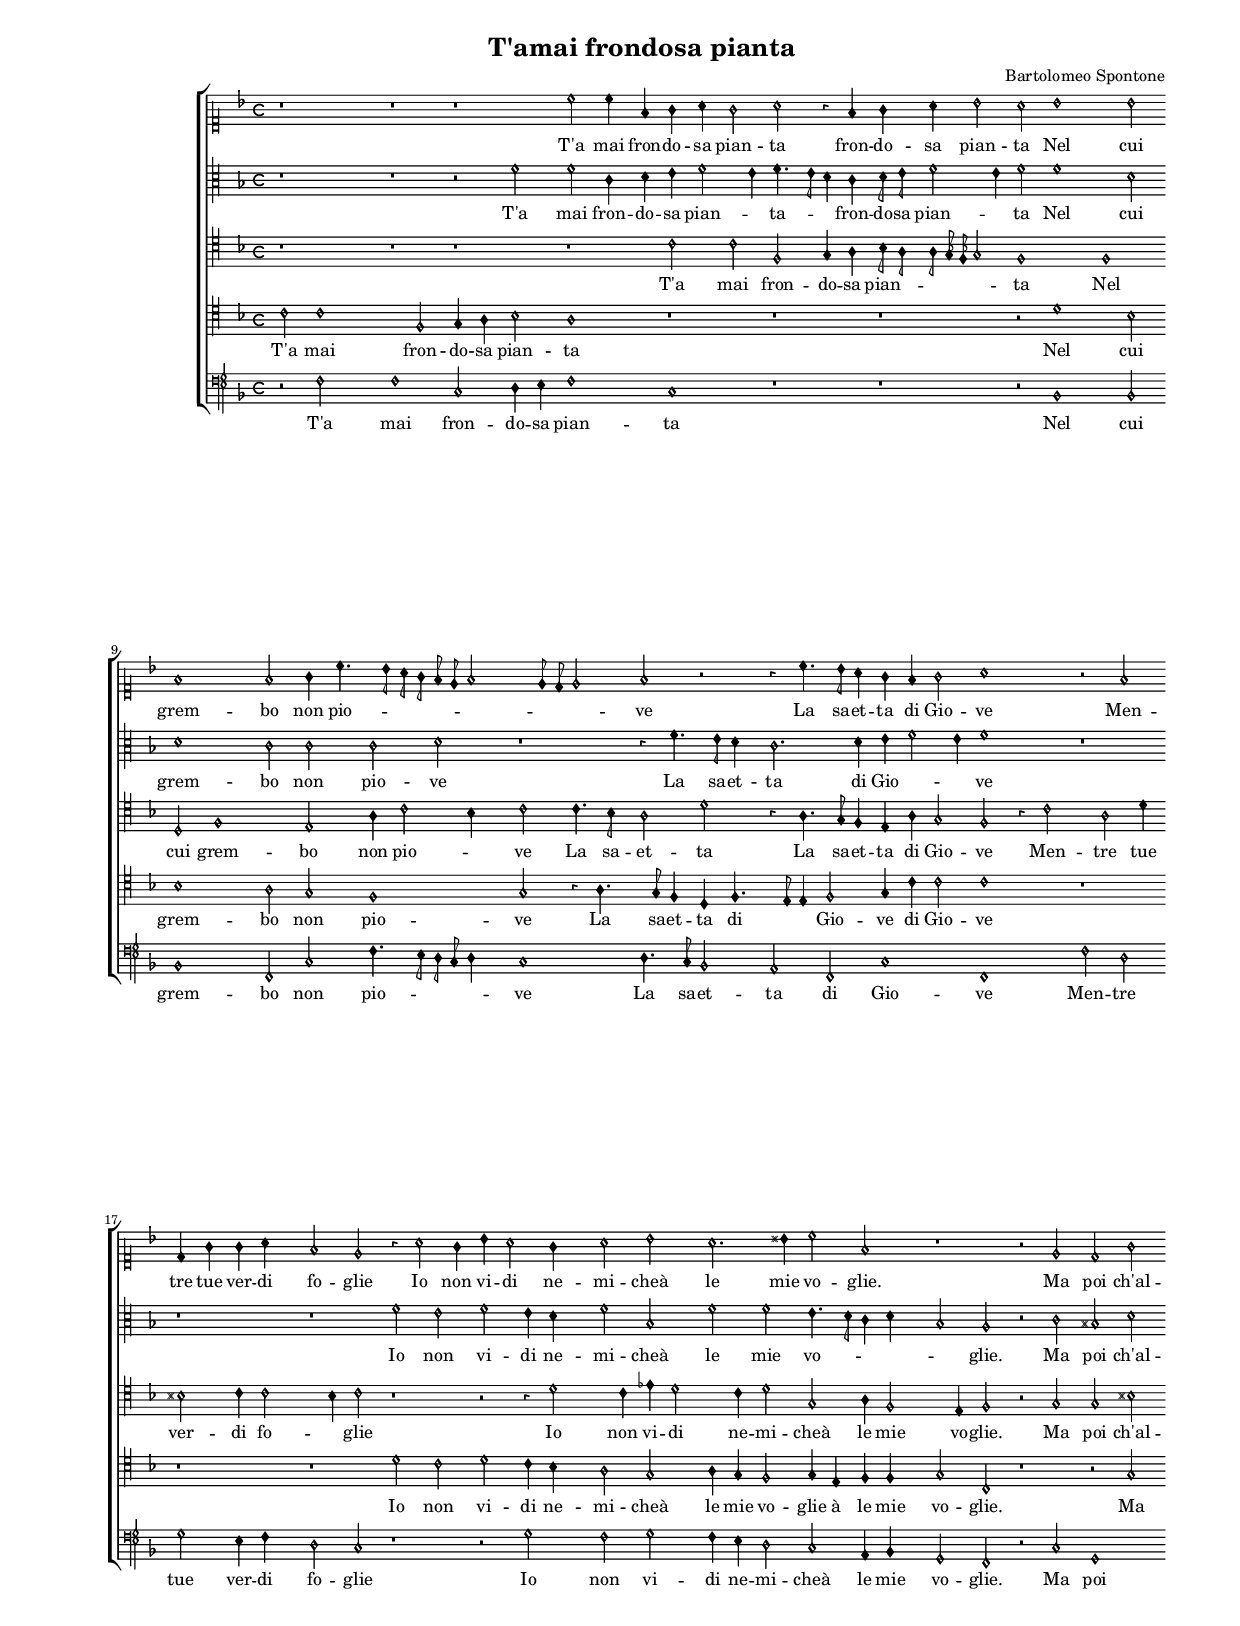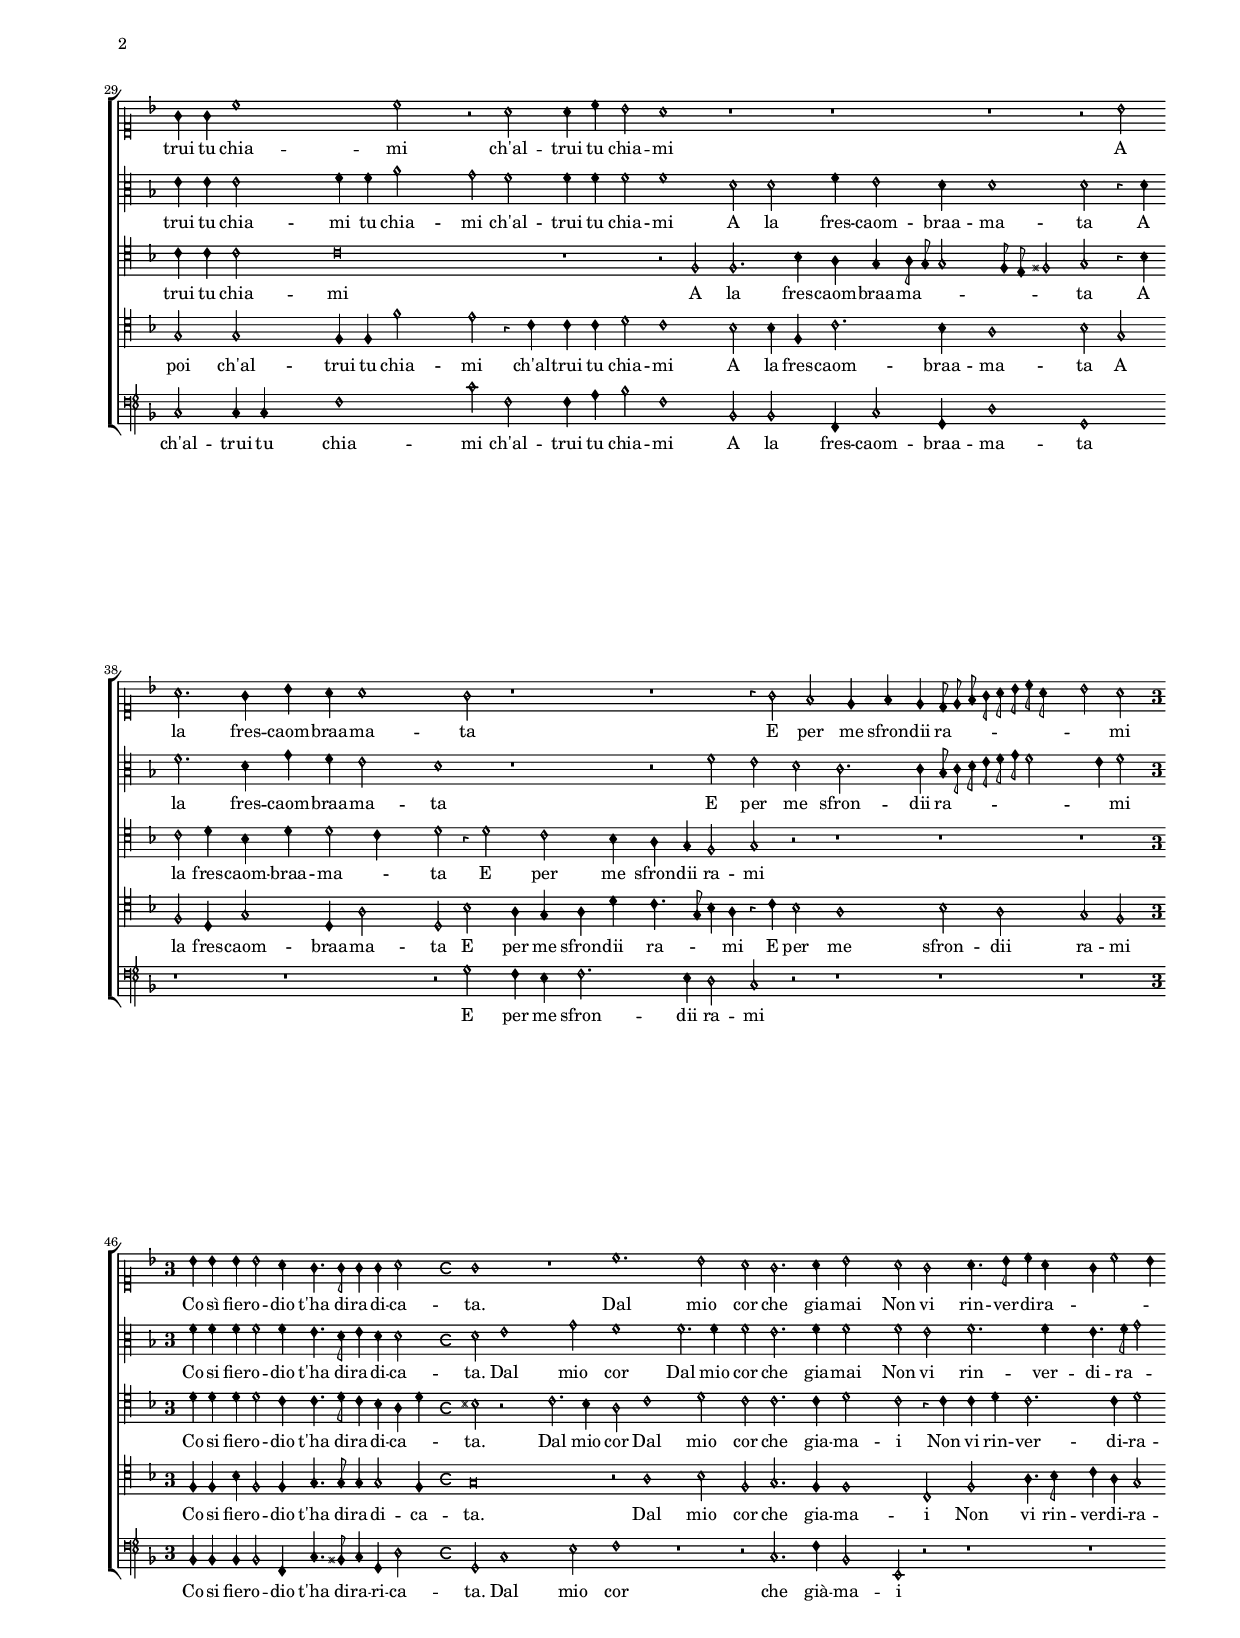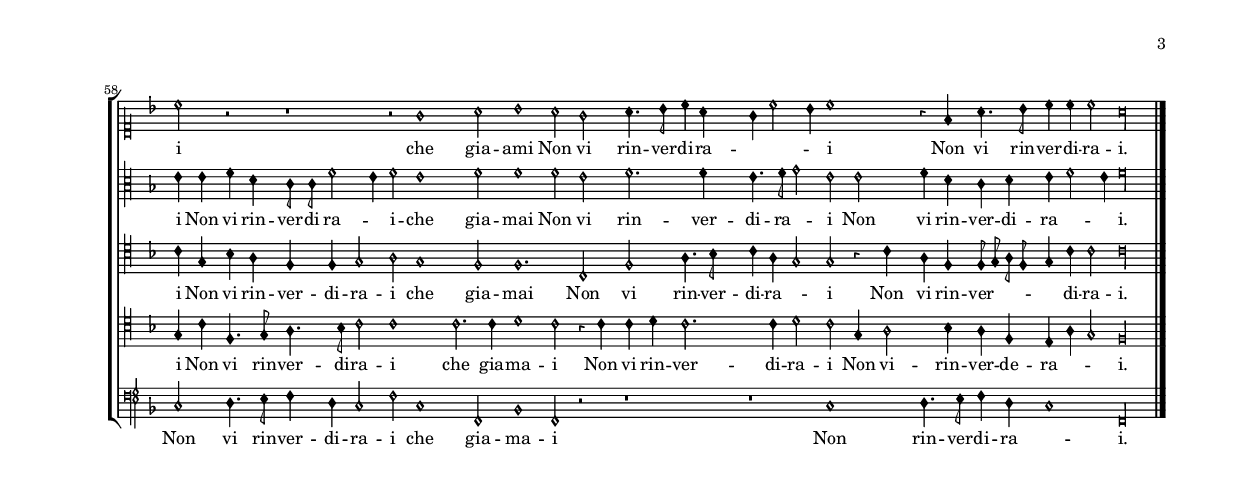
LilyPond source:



\version "2.12.0"





#(set-default-paper-size "a4")




\paper {
 top-system-spacing #'basic-distance = #10
  system-system-spacing #'basic-distance = #35
  last-bottom-spacing #'basic-distance = #10


  line-width    = 177.348\mm

  left-margin   = 19.9965\mm

  top-margin    = 12.656\mm

  bottom-margin = 12.656\mm

  %%indent = 0 \mm 

  %%set to ##t if your score is less than one page:
 
  ragged-last-bottom = ##t
 
  ragged-bottom = ##f
  %% system-separator-markup = \slashSeparator 
  
}




\header {

    title = "T'amai frondosa pianta"

    composer = "Bartolomeo Spontone"
    
}





AvoiceAA = \relative c'{

\set Score.defaultBarType = "empty"
\override Staff.TimeSignature #'style = #'neomensural
\override Staff.Accidental #'glyph-name-alist = #alteration-mensural-glyph-name-alist
\override Stem #'flag-style = #'mensural
\override Stem #'thickness = #1.0
   \override Voice.NoteHead #'style = #'petrucci
\override Voice.Rest #'style = #'neomensural
\override Score.SpacingSpanner #'spacing-increment = #1.0 % tight spacing     
%% esto se usa para omitir el corchete   override Score.SystemStartBracket #'transparent = ##t
       \clef "petrucci-c1"
   
 
    \key f \major 
    
 
    \time 4/4
\autoBeamOff

\cadenzaOn
 
    r1 s2 
\cadenzaOff
   | % 
     r1 | % 2 
     r1 | % 3
    c'2 c4 f,      | % 4

    g a g2      | % 5
 
   a r4 f      | % 6
 
   g a bes2         | % 7

\set Score.currentBarNumber = #8
\cadenzaOn
    a bes1  
 \cadenzaOff
     | % 8
 
   s2 bes      | % 9
 
\cadenzaOn
   f1  s2 
  \cadenzaOff
      | % 10
 
 \cadenzaOn
  f2 g4 c4. 
   \cadenzaOff
    | % 11
 
\cadenzaOn
   s8 bes a g f e f2 
    \cadenzaOff
     | % 12

\cadenzaOn
    s4 e8 d e2  s8 
  \cadenzaOff
        | % 13

\set Score.currentBarNumber = #14
\cadenzaOn
    f2 r  s8 
   \cadenzaOff
   | % 14
 
   r4 c'4. bes8 a4      | % 15
 
   g f g2      | % 16
 
\cadenzaOn
   a1  s4 
   \cadenzaOff
   | % 17

    r2 f      | % 18
 
\cadenzaOn
   d4 g g a s4 
   \cadenzaOff
         | % 19
 
\set Score.currentBarNumber = #20
   f2 e      | % 20
 
   r4 a2 g4      | % 21
 
\cadenzaOn
   bes a2 g4  s4 
   \cadenzaOff
   | % 22
 
\cadenzaOn
   a2 bes  s4 
    \cadenzaOff
   | % 23
 
   a2. bis4      | % 24

\cadenzaOn
    c2 f,  s4 
 \cadenzaOff
         | % 25

\set Score.currentBarNumber = #26
    r1  | % 
 
   r2 e      | % 27
  
  d g      | % 28

\cadenzaOn
    g4 g c1  
   \cadenzaOff
    | % 29
 
 \cadenzaOn
   s2 c  s1  
   \cadenzaOff
      | % 30
 
   r2 a         | % 31
 
\set Score.currentBarNumber = #32
   a4 c bes2      | % 32
 
   a1      | % 33
  
  r1  | % 
 
\cadenzaOn
  r1 s4 
 \cadenzaOff
  | % 35 
  r1 | % 36 
  r2 bes         | % 37
 
\set Score.currentBarNumber = #38
\cadenzaOn
   a2. g4  s4 
 \cadenzaOff
     | % 38
 
\cadenzaOn
   bes a a1  
   \cadenzaOff
   | % 39

\cadenzaOn
    s2 g  s4 
     \cadenzaOff
   | % 40
  
\cadenzaOn
  r1  s4 
  \cadenzaOff
   | % 
 
  r1 | % 42
\cadenzaOn
   r4 g2 f2  
   \cadenzaOff
       | % 43
 
\set Score.currentBarNumber = #44
   s4 e f e      | % 44
 
\cadenzaOn
   d8 e f g a bes c a  s4 
  \cadenzaOff
    | % 45
 
   bes2 a      | % 46
 
\override Staff.TimeSignature #'style = #'single-digit
  \time 3/2
  bes4 bes bes bes2 a4    | % 47

  g4. g8 g4 g a2     | % 48
 
  % Revert to default style:
  \revert Staff.TimeSignature #'style
\override Staff.TimeSignature #'style = #'neomensural
\time 4/4
  \cadenzaOn
  g1  s1     
   \cadenzaOff
     | % 49

\set Score.currentBarNumber = #50
    r1  | % 

\cadenzaOn
    c1.  
  \cadenzaOff
     | % 51
 
   s2 bes      | % 52
 
\cadenzaOn
   a g2.  
  \cadenzaOff
     | % 53
 
\cadenzaOn
   s4 a bes2   s2 
  \cadenzaOff
     | % 54
 
   a g      | % 55
 
\cadenzaOn
   a4. bes8 c4 a s4 
  \cadenzaOff
         | % 56
  
\set Score.currentBarNumber = #57
  g c2 bes4      | % 57
  
  c2 r      | % 58
 
   r1  | %
\cadenzaOn
 
    r2 g1  
   \cadenzaOff
   | % 60

    s2 a      | % 61
 
\cadenzaOn
   bes1  s2 
     \cadenzaOff
   | % 62

    a2 g         | % 63
 
\set Score.currentBarNumber = #64
\cadenzaOn
   a4. bes8 c4 a   s4 
     \cadenzaOff
  | % 64
 
   g c2 bes4      | % 65
 
\cadenzaOn
   c1  s4 
     \cadenzaOff
    | % 66
 
   r4 f, a4. bes8      | % 67
 
   c4 c c2     | % 68
 
   a\longa  \bar "|." 
\override Staff.BarLine #'transparent = ##f

}% end of last bar in partorvoice

 





AvoiceBA = \relative c{

   \override Staff.TimeSignature #'style = #'neomensural
\override Staff.Accidental #'glyph-name-alist = #alteration-mensural-glyph-name-alist
\override Stem #'flag-style = #'mensural
\override Stem #'thickness = #1.0
   \override Voice.NoteHead #'style = #'petrucci
\override Voice.Rest #'style = #'neomensural  
\override Score.SpacingSpanner #'spacing-increment = #1.0 % tight spacing     
  \clef "petrucci-c3"
 
    \key f \major 
    

    \time 4/4 
\autoBeamOff


\cadenzaOn
    r1 s2 
\cadenzaOff
   | % 
    r1 | % 2

    r2 f'      | % 3
 
   f c4 d      | % 4
  
  e f2 e4      | % 5
 
   f4. e8 d4 c      | % 6
 
   d8 e f2 e4      | % 7
  
\cadenzaOn
  f2 f1  
  \cadenzaOff
    | % 8
  
  s2 d      | % 9
  
\cadenzaOn
  d1   s2 
   \cadenzaOff
    | % 10
  
\cadenzaOn
  c2 c   s8 
   \cadenzaOff
   | % 11
 
\cadenzaOn
   c2 d  s4 
   \cadenzaOff
   | % 12
 
\cadenzaOn
   r1  s8 
  \cadenzaOff
  | %
\cadenzaOn
 
    r4 f4. e8 d4  s8 
   \cadenzaOff
    | % 14
 
   c2. d4      | % 15
 
   e f2 e4      | % 16

\cadenzaOn
    f1   s4 
  \cadenzaOff
   | % 17
 
   r1  | % 
\cadenzaOn
   r1 s4 
  \cadenzaOff
   | % 19 
   r1 | % 20
    f2 e      | % 21
  
\cadenzaOn
  f e4 d  s4 
   \cadenzaOff
    | % 22
 
\cadenzaOn
   f2 bes, s4  
     \cadenzaOff
  | % 23
 
   f'2 f      | % 24
 
\cadenzaOn
   e4. d8 c4 d   s4 
   \cadenzaOff
   | % 25
 
   bes2 a      | % 26
 
   r c      | % 27

    bis d      | % 28
 
\cadenzaOn
   e4 e e2  s2 
   \cadenzaOff
   | % 29
 
 \cadenzaOn
   f4 f a2  s1  
    \cadenzaOff
     | % 30
 
   g2 f      | % 31
 
   f4 f f2      | % 32
 
   f1      | % 33
 
   d2 d      | % 34
 
\cadenzaOn
   f4 e2 d4   s4 
   \cadenzaOff
    | % 35
 
   d1      | % 36
  
  d2 r4 d      | % 37
 
\cadenzaOn
   f2. d4  s4 
   \cadenzaOff
   | % 38
  
\cadenzaOn
  g f e2  s2 
    \cadenzaOff
    | % 39
 
\cadenzaOn
   d1   s4 
   \cadenzaOff
    | % 40
 
\cadenzaOn
   r1 s4 
  \cadenzaOff
   | % 
 
   r2 f      | % 42
 
\cadenzaOn
   e d  s4 
     \cadenzaOff
  | % 43
 
   c2. c4      | % 44
 
\cadenzaOn
   bes8 c d e f g f2   
   \cadenzaOff
   | % 45

    s4 e f2      | % 46
 
\override Staff.TimeSignature #'style = #'single-digit
  \time 3/2
 f4 f f f2 f4     | % 47

 e4. d8 e4 d d2      | % 48
 
  % Revert to default style:
  \revert Staff.TimeSignature #'style
\override Staff.TimeSignature #'style = #'neomensural
\time 4/4
\cadenzaOn
d2 e1 s2  
  \cadenzaOff
      | % 49
 
   s2 g      | % 50
 
\cadenzaOn
   f1   s2 
  \cadenzaOff
   | % 51
 
   f2. f4      | % 52
 
\cadenzaOn
   f2 e2. 
     \cadenzaOff
   | % 53
 
\cadenzaOn
   s4 f f2  s2 
   \cadenzaOff
   | % 54
 
   f e      | % 55
 
\cadenzaOn
   f2. f4  s4 
   \cadenzaOff
     | % 56
 
   e4. f8 g2      | % 57
 
   e4 e f d      | % 58
 
   c8 c f2 e4      | % 59

\cadenzaOn
    f2 e1  
    \cadenzaOff
    | % 60
  
  s2 f      | % 61
 
\cadenzaOn
   f1  s2 
     \cadenzaOff
    | % 62
 
   f2 e      | % 63
 
\cadenzaOn
   f2. f4  s4 
   \cadenzaOff
     | % 64
 
   e4. f8 g2      | % 65
 
\cadenzaOn
   e e  s4 
   \cadenzaOff
     | % 66
 
   f4 d c d      | % 67
 
   e f2 e4    | % 68

    f\longa  \bar "|." 
\override Staff.BarLine #'transparent = ##f
}% end of last bar in partorvoice

 






AvoiceCA = \relative c{

 \override Staff.TimeSignature #'style = #'neomensural
\override Staff.Accidental #'glyph-name-alist = #alteration-mensural-glyph-name-alist
\override Stem #'flag-style = #'mensural
\override Stem #'thickness = #1.0
   \override Voice.NoteHead #'style = #'petrucci
\override Voice.Rest #'style = #'neomensural
\override Score.SpacingSpanner #'spacing-increment = #1.0 % tight spacing     
    \clef "petrucci-c4"
 
    \key f \major 
    

    \time 4/4 

\autoBeamOff

\cadenzaOn
    r1 s2 
\cadenzaOff
   | % 
 
    r1 | % 2 
    r1 | % 3 
    r1 | % 4
   c'2 c      | % 5
 
   f, g4 a      | % 6
 
   bes8 a a g16 f g2      | % 7
 
\cadenzaOn
   f1   s2  
 \cadenzaOff
  | % 8
 
   f1      | % 9
 
\cadenzaOn
   d2 f1 
   \cadenzaOff
     | % 10
  
\cadenzaOn
  s2 e  s8 
    \cadenzaOff
   | % 11
 
\cadenzaOn
   a4 c2 bes4  s4 
     \cadenzaOff
    | % 12
 
\cadenzaOn
   c2 c4. bes8  s8 
     \cadenzaOff
    | % 13
 
\cadenzaOn
   a2 d  s8 
   \cadenzaOff
     | % 14
 
   r4 a4. g8 f4      | % 15
 
   e a g2      | % 16
 
\cadenzaOn
   f r4 c'2  
   \cadenzaOff
    | % 17
  
  s4 a2 d4      | % 18
 
\cadenzaOn
   bis2 c4 c2  
   \cadenzaOff
    | % 19
 
   s4  bis c2      | % 20
 
   r1  | % 

\cadenzaOn
    r2 r4 d2 
    \cadenzaOff
    | % 22
 
\cadenzaOn
   s4 c ees d2  
   \cadenzaOff
     | % 23
 
   s4 c d2      | % 24
 
\cadenzaOn
   g, a4 f2  
    \cadenzaOff
    | % 25
 
   s4 e f2      | % 26
 
   r g      | % 27
 
   g bis      | % 28
 
\cadenzaOn
   c4 c c2 s2 
    \cadenzaOff
     | % 29

\cadenzaOn
    c\breve  
    \cadenzaOff
       | % 30
 
   s1      | % 31
 
   r1  | % 

    r2 f,      | % 33
 
   f2. bes4      | % 34
 
\cadenzaOn
   a g a8 g g2  
    \cadenzaOff
    | % 35
 
   s4 f8 e fis2      | % 36
 
   g r4 bes      | % 37
 
\cadenzaOn
   c2 d4 bes  s4 
    \cadenzaOff
    | % 38
 
\cadenzaOn
   d d2 c4  s2 
     \cadenzaOff
    | % 39
  
\cadenzaOn
  d2 r4 d2  
    \cadenzaOff
    | % 40

\cadenzaOn
    s4 c2 bes4  s4 
     \cadenzaOff
    | % 41
 
   a g f2      | % 42
 
\cadenzaOn
   g r  s4 
     \cadenzaOff
   | % 43
  
  r1  | % 

\cadenzaOn
  r1 s4 
  \cadenzaOff
   | % 45 
  r1 | % 46
\override Staff.TimeSignature #'style = #'single-digit
  \time 3/2
 d'4 d d d2 c4    | % 47
 
 c4. d8 c4 bes a d      | % 48
 
  % Revert to default style:
  \revert Staff.TimeSignature #'style
\override Staff.TimeSignature #'style = #'neomensural
\time 4/4
   \cadenzaOn
   bis2 r  s1  
  \cadenzaOff
     | % 49
  
  c2. bis4      | % 50
 
\cadenzaOn
   a2 c1  
   \cadenzaOff
    | % 51
 
   s2 d      | % 52
 
\cadenzaOn
   c c2. 
    \cadenzaOff
    | % 53
 
\cadenzaOn
   s4 c d2  s2 
   \cadenzaOff
     | % 54

    c r4 c      | % 55
  
\cadenzaOn
  c d c2. 
    \cadenzaOff
    | % 56
 
   s4 c d2      | % 57
 
   c4 g bes a      | % 58
 
   f f g2      | % 59
 
\cadenzaOn
   a g1  
    \cadenzaOff
   | % 60
 
   s2 f      | % 61
 
\cadenzaOn
   f1.  
   \cadenzaOff
    | % 62
 
   s2 c      | % 63
 
\cadenzaOn
   f a4. bes8  s4 
  \cadenzaOff
     | % 64

    c4 a g2      | % 65
 
 \cadenzaOn
  g r4 c  s4 
  \cadenzaOff
     | % 66
 
   a f f8 g a f      | % 67

    g4 c c2    | % 68
 
   c\longa  \bar "|." 
\override Staff.BarLine #'transparent = ##f
}% end of last bar in partorvoice

 






AvoiceDA = \relative c{

   \override Staff.TimeSignature #'style = #'neomensural
\override Staff.Accidental #'glyph-name-alist = #alteration-mensural-glyph-name-alist
\override Stem #'flag-style = #'mensural
\override Stem #'thickness = #1.0
   \override Voice.NoteHead #'style = #'petrucci
\override Voice.Rest #'style = #'neomensural
\override Score.SpacingSpanner #'spacing-increment = #1.0 % tight spacing     
    \clef "petrucci-c4"

 
    \key f \major 
    
 
    \time 4/4 
\autoBeamOff


\cadenzaOn
    c'2 c1  
\cadenzaOff
      | % 1
 
   s2 f,      | % 2
  
  g4 a bes2      | % 3
  
  a1      | % 4
 
   r1  | % 
 
   r1 | % 6 
   r1 | % 7 
\cadenzaOn
   r2 d1  
 \cadenzaOff
     | % 8
 
   s2 bes      | % 9
 
\cadenzaOn
   bes1  s2 
  \cadenzaOff
     | % 10
 
\cadenzaOn
   a2 g  s8 
    \cadenzaOff
    | % 11
 
\cadenzaOn
   f1   s4 
  \cadenzaOff
    | % 12
 
\cadenzaOn
   g2 r4 a4. 
    \cadenzaOff
     | % 13
 
\cadenzaOn
   s8 g f4 d f4. 
     \cadenzaOff
    | % 14
 
   s8 e e4 f2      | % 15
 
   g4 c c2      | % 16
 
\cadenzaOn
   c1   s4 
    \cadenzaOff
    | % 17
 
   r1  | % 

\cadenzaOn
   r1 s4 
  \cadenzaOff
  | % 19 
   r1 | % 20
    d2 c      | % 21
 
\cadenzaOn
   d c4 bes  s4 
   \cadenzaOff
    | % 22
 
\cadenzaOn
   a2 g  s4 
    \cadenzaOff
    | % 23

    a4 g f2      | % 24
 
\cadenzaOn
   g4 e f f  s4 
   \cadenzaOff
    | % 25
 
   g2 c,      | % 26

    r1  | % 
 
   r2 g'      | % 28
 
\cadenzaOn
   g g  s2 
    \cadenzaOff
    | % 29
 
 \cadenzaOn
   f4 f f'2 s1  
    \cadenzaOff
      | % 30
 
   e2 r4 c      | % 31
  
  c c d2      | % 32
 
   c1      | % 33

    bes2 bes4 f      | % 34
 
\cadenzaOn
   c'2. bes4   s4 
    \cadenzaOff
    | % 35
 
   a1      | % 36
 
   bes2 g      | % 37
 
\cadenzaOn
   f d4 g2 
   \cadenzaOff
      | % 38
 
\cadenzaOn
   s4 d a'2  s2 
   \cadenzaOff
   | % 39
 
\cadenzaOn
   d, bes'  s4 
    \cadenzaOff
    | % 40
 
\cadenzaOn
   a4 g a d  s4 
    \cadenzaOff
   | % 41
 
   c4. g8 bes4 a      | % 42
 
\cadenzaOn
   r c bes2   s4 
     \cadenzaOff
   | % 43
  
  a1      | % 44
 
\cadenzaOn
   bes2 a   s4 
  \cadenzaOff
  | % 45
 
   g2 f      | % 46
 
\override Staff.TimeSignature #'style = #'single-digit
  \time 3/2
 f4 f bes f2 f4     | % 47
 
  g4. g8 g4 g2 f4     | % 48
 
  % Revert to default style:
  \revert Staff.TimeSignature #'style
\override Staff.TimeSignature #'style = #'neomensural
\time 4/4
  \cadenzaOn
  g\breve  
     \cadenzaOff
  | % 49
 
   s1      | % 50
 
\cadenzaOn
   r2 a1  
   \cadenzaOff
   | % 51

    s2 bes      | % 52
 
\cadenzaOn
   f g2. 
    \cadenzaOff
    | % 53
 
\cadenzaOn
   s4 f f1  
   \cadenzaOff
    | % 54
 
   s2 c      | % 55
 
\cadenzaOn
   f a4. bes8   s4 
   \cadenzaOff
   | % 56
  
  c4 a g2      | % 57
 
   g4 c f,4. g8      | % 58
 
   a4. bes8 c2      | % 59
 
\cadenzaOn
   c1   s2 
   \cadenzaOff
   | % 60
 
   c2. c4      | % 61
 
\cadenzaOn
   d1  s2 
   \cadenzaOff
   | % 62
 
   c2 r4 c      | % 63
 
\cadenzaOn
   c d c2.  
    \cadenzaOff
    | % 64

    s4 c d2      | % 65
  
\cadenzaOn
  c g4 a2  
   \cadenzaOff
      | % 66
 
   s4 bes a f      | % 67
 
   e a g2      | % 68

    f\longa  \bar "|." 
\override Staff.BarLine #'transparent = ##f
}% end of last bar in partorvoice

 





AvoiceEA = \relative c{

    \override Staff.TimeSignature #'style = #'neomensural
\override Staff.Accidental #'glyph-name-alist = #alteration-mensural-glyph-name-alist
\override Stem #'flag-style = #'mensural
\override Stem #'thickness = #1.0
   \override Voice.NoteHead #'style = #'petrucci
\override Voice.Rest #'style = #'neomensural
\override Score.SpacingSpanner #'spacing-increment = #1.0 % tight spacing 
      \clef "petrucci-f4" 
    \key f \major 
    
 
    \time 4/4 

\autoBeamOff

\cadenzaOn
    r2 f   s2 
\cadenzaOff
      | % 1
  
  f1      | % 2
  
  c2 d4 e      | % 3
  
  f1      | % 4
  
  c      | % 5
  
  r1  | % 
 
  r1 | % 7
\cadenzaOn
   r2 bes1   
 \cadenzaOff
     | % 8
 
   s2 bes      | % 9
 
\cadenzaOn
   bes1 s2 
   \cadenzaOff
     | % 10
 
\cadenzaOn
   f2 c'  s8 
    \cadenzaOff
    | % 11

\cadenzaOn
   f4. e8 d c d4   s4 
    \cadenzaOff
    | % 12

\cadenzaOn
    c1  s8 
    \cadenzaOff
    | % 13
 
\cadenzaOn
   d4. c8 bes2  s8  
     \cadenzaOff
  | % 14
 
   a2 f      | % 15
  
  c'1      | % 16
 
 \cadenzaOn
  f,   s4 
     \cadenzaOff
   | % 17
 
   f'2 d      | % 18
 
\cadenzaOn
   g e4 f   s4 
    \cadenzaOff
    | % 19
 
   d2 c      | % 20
 
   r1  | % 
 
\cadenzaOn
   r2 g'  s4 
   \cadenzaOff
    | % 22
 
\cadenzaOn
   f2 g   s4 
   \cadenzaOff
   | % 23
  
  f4 e d2      | % 24
 
\cadenzaOn
   c a4 bes  s4 
   \cadenzaOff
   | % 25
  
  g2 f      | % 26
 
   r c'      | % 27
  
  g1      | % 28

\cadenzaOn
    c2 c4 c  s2 
     \cadenzaOff
    | % 29
  
  \cadenzaOn
  f1   s1  
      \cadenzaOff
    | % 30
 
   c'2 f,      | % 31
 
   f4 a bes2      | % 32
 
   f1      | % 33

    bes,2 bes      | % 34

\cadenzaOn
    f4 c'2 g4   s4 
    \cadenzaOff
   | % 35

    d'1      | % 36
 
   g,      | % 37
 
\cadenzaOn
   r1 s4 
   \cadenzaOff
   | % 

\cadenzaOn
   r1 s2 
  \cadenzaOff
  | % 39
\cadenzaOn
    r2 g'  s4 
    \cadenzaOff
  | % 40
 
\cadenzaOn
   f4 e f2.  
   \cadenzaOff
     | % 41
 
   s4 e d2      | % 42
 
\cadenzaOn
   c r  s4 
   \cadenzaOff
     | % 43
  
  r1   | % 
  
\cadenzaOn
  r1 s4 
  \cadenzaOff
    | % 45 
  r1 | % 46
\override Staff.TimeSignature #'style = #'single-digit
  \time 3/2
 bes4 bes bes bes2 f4      | % 47
 
  c'4. bis8 c4 g d'2    | % 48
 
  % Revert to default style:
  \revert Staff.TimeSignature #'style
\override Staff.TimeSignature #'style = #'neomensural
\time 4/4
   \cadenzaOn
   g,2 c1 s2  
  \cadenzaOff
      | % 49
 
   s2 e      | % 50

\cadenzaOn
    f1  s2 
   \cadenzaOff
    | % 51
 
   r1  | % 

\cadenzaOn
    r2 c2.   
  \cadenzaOff
    | % 53

\cadenzaOn
    s4 f bes,2  s2 
   \cadenzaOff
   | % 54
 
   e, r      | % 55
 
\cadenzaOn
   r1 s4 
 \cadenzaOff
   | % 
 
   r1 | % 57
   c'2 d4. e8      | % 58
 
   f4 d c2      | % 59
 
\cadenzaOn
   f c1 
    \cadenzaOff
   | % 60
 
   s2 f,      | % 61
 
\cadenzaOn
   bes1  s2 
     \cadenzaOff
    | % 62
 
   f2 r      | % 63
 
\cadenzaOn
   r1 s4 
   \cadenzaOff
   | % 
   r1 | % 65
\cadenzaOn
    c'1   s4 
   \cadenzaOff
   | % 66
 
   d4. e8 f4 d      | % 67
 
   c1     | % 68
 
   f,\longa  \bar "|." 
\override Staff.BarLine #'transparent = ##f
}% end of last bar in partorvoice




      ApartAverseA = \lyricmode { 

\set stanza = \skip4  T'a   mai fron -- do -- sa
  pian -- ta fron -- do -- sa pian -- ta  Nel     cui grem -- bo non
  pio -- \skip4 \skip4 \skip4 \skip4 \skip4 \skip4 \skip4 \skip4 \skip4 ve La sa -- et -- ta di Gio -- ve
  Men -- tre tue ver -- di fo -- glie Io non vi -- di ne -- mi --
   cheà  le mie vo -- glie. Ma poi  ch'al  -- trui tu chia -- mi
   ch'al  -- trui tu chia -- mi A la fres -- caom -- braa -- ma -- ta
  E  per     me sfron -- dii ra -- \skip4 \skip4 \skip4 \skip4 \skip4 \skip4 \skip4 \skip4 mi Co --  sì  fier
  -- o -- dio  t'ha  di -- ra -- di --  ca   --  ta.          Dal  
    mio cor  che     gia -- mai Non vi rin -- ver -- di -- ra --
  \skip4 \skip4 \skip4 i  che     gia -- ami Non vi rin -- ver -- di
  -- ra -- \skip4 \skip4 \skip4 i Non vi rin -- ver -- di -- ra --
   i. 
}
      


ApartBverseA = \lyricmode { 
\set stanza = \skip4  T'a   mai fron -- do -- sa
  pian -- \skip4 ta -- \skip4 \skip4 fron -- do -- sa pian -- \skip4 ta
   Nel     cui grem -- bo non pio -- ve La sa -- et -- ta di Gio --
  \skip4 \skip4 ve Io non vi -- di ne -- mi --  cheà  le mie vo --
  \skip4 \skip4 \skip4 \skip4 glie. Ma poi  ch'al  -- trui tu chia --
  mi tu chia -- mi  ch'al  -- trui tu chia -- mi A la fres -- caom --
  braa -- ma -- ta A la fres -- caom -- braa -- ma -- ta E per me
  sfron -- dii ra -- \skip4 \skip4 \skip4 \skip4 \skip4 \skip4 \skip4  mi Co -- si fier -- o -- dio
   t'ha  di -- ra -- di -- ca -- ta.  Dal     mio cor Dal mio cor  che
        gia -- mai Non vi rin -- ver -- di -- ra -- \skip4 i Non vi rin
  -- ver -- di ra -- \skip4 i --  che     gia -- mai Non vi rin -- ver
  -- di -- ra -- \skip4 i Non vi rin -- ver -- di -- ra -- \skip4
  \skip4  i. 
}
      


ApartCverseA = \lyricmode { 
\set stanza = \skip4  T'a  mai fron -- do -- sa
  pian -- \skip4 \skip4 \skip4 \skip4 \skip4 ta Nel cui grem -- bo non pio -- \skip4 ve La
  sa -- et -- ta La sa -- et -- ta di Gio -- ve Men -- tre tue ver --
  di fo -- \skip4 glie  Io     non vi --  di     ne -- mi --  cheà 
  le  mie     vo -- glie. Ma poi  ch'al  -- trui tu chia -- mi A la
  fres -- caom -- braa -- ma -- \skip4 \skip4 \skip4 \skip4 \skip4 ta A la fres --
  caom -- braa -- ma -- \skip4 ta  E     per me sfron -- dii ra -- mi
  Co -- si fier -- o -- dio  t'ha  di -- ra -- di -- ca -- \skip4 ta.
  Dal mio cor  Dal     mio cor  che     gia --  ma   --  i      
    Non vi rin -- ver -- di -- ra -- i Non vi rin -- ver -- di -- ra
  -- i  che     gia --  mai     Non vi rin -- ver -- di -- ra --
  \skip4 i Non vi rin -- ver -- \skip4 \skip4 \skip4 \skip4  di -- ra --  i. 
}
      


ApartDverseA = \lyricmode { 
\set stanza = \skip4  T'a    mai     fron -- do
  -- sa pian -- ta  Nel     cui grem -- bo non pio -- ve  La     sa -- et
  -- ta  di    \skip4  \skip4 Gio -- ve di  Gio   --  ve         Io non vi --
  di ne -- mi --  cheà  le mie vo -- glie  à  le mie vo -- glie. Ma poi
   ch'al  -- trui tu chia -- mi  ch'al  -- trui tu chia -- mi A la
  fres -- caom -- braa -- ma -- ta A la fres -- caom -- braa -- ma --
  ta E per me sfron -- dii ra -- \skip4 \skip4 mi E per me sfron --
  dii ra -- mi Co -- si fier -- o -- dio  t'ha  di -- ra -- di -- ca
  --  ta.      Dal     mio cor  che     gia -- ma -- i Non vi rin --
  ver -- di -- ra -- i Non vi rin -- ver -- di -- ra -- i che gia --
  ma -- i Non vi rin -- ver -- di -- ra -- i Non vi -- rin -- ver --
  de -- ra -- \skip4 \skip4  i. 
}
      


ApartEverseA = \lyricmode { 
\set stanza = \skip4  T'a  mai fron -- do -- sa
  pian -- ta  Nel     cui grem -- bo non pio -- \skip4 \skip4 \skip4 \skip4
  ve La sa -- et -- ta di Gio -- ve Men -- tre tue ver -- di fo --
  glie Io non vi -- di ne -- mi --  cheà  le mie vo -- glie. Ma poi
   ch'al  -- trui tu chia -- mi  ch'al  -- trui tu chia -- mi A la
  fres -- caom -- braa -- ma -- ta E per me sfron -- dii ra -- mi Co
  -- si fier -- o -- dio  t'ha  di -- ra -- ri -- ca -- ta.  Dal    
  mio cor  che      già  -- ma -- i Non vi rin -- ver -- di -- ra --
  i  che     gia -- ma -- i Non rin -- ver -- di -- ra -- \skip4  i. 
}






\score {
 
    << 

        \context StaffGroup = G<<
 
            \context Staff = ApartA << 

                \context Voice = AvoiceAA \AvoiceAA

            >>

              \context Lyrics = ApartAverseA\lyricsto AvoiceAA  \ApartAverseA


            \context Staff = ApartB <<
 
                \context Voice = AvoiceBA \AvoiceBA

            >>


			   \context Lyrics = ApartBverseA\lyricsto AvoiceBA  \ApartBverseA

            \context Staff = ApartC <<
 
                \context Voice = AvoiceCA \AvoiceCA

            >>

			

			     \context Lyrics = ApartCverseA\lyricsto AvoiceCA  \ApartCverseA
 
 
           \context Staff = ApartD <<
 
                \context Voice = AvoiceDA \AvoiceDA
 
           >>


		        \context Lyrics = ApartDverseA\lyricsto AvoiceDA  \ApartDverseA

		   
            \context Staff = ApartE <<
 
                \context Voice = AvoiceEA \AvoiceEA

            >>


			    \context Lyrics = ApartEverseA\lyricsto AvoiceEA  \ApartEverseA


        >> %end of StaffGroupG




      \set Score.skipBars = ##t

          \set Score.markFormatter = #format-mark-box-letters %%boxed rehearsal-marks

       \override Score.TimeSignature #'style = #'() %%makes timesigs always numerical

      %% remove previous line to get cut-time/alla breve or common time
 
      \set Score.pedalSustainStyle = #'mixed 

       %% make spanners comprise the note it end on, so that there is no doubt that this note is included.

       \override Score.TrillSpanner #'(bound-details right padding) = #-2
 
     \override Score.TextSpanner #'(bound-details right padding) = #-1
 
     %% Lilypond's normal textspanners are too weak:
  
      \override Score.TextSpanner #'dash-period = #1
 
     \override Score.TextSpanner #'dash-fraction = #0.5
 
     %% lilypond chordname font, like mscore jazzfont, is both far too big and extremely ugly (olagunde@start.no):

      \override Score.ChordName #'font-family = #'roman 

      \override Score.ChordName #'font-size =#0 

      %% In my experience the normal thing in printed scores is maj7 and not the triangle. (olagunde):

      \set Score.majorSevenSymbol = \markup {maj7}

  >>



  %% Boosey and Hawkes, and Peters, have barlines spanning all staff-groups in a score,

  %% Eulenburg and Philharmonia, like Lilypond, have no barlines between staffgroups.

  %% If you want the Eulenburg/Lilypond style, comment out the following line:


  \layout {\context {\Score \override BarLine #'transparent = ##t}}

}%% end of score-block 



#(set-global-staff-size 14)
